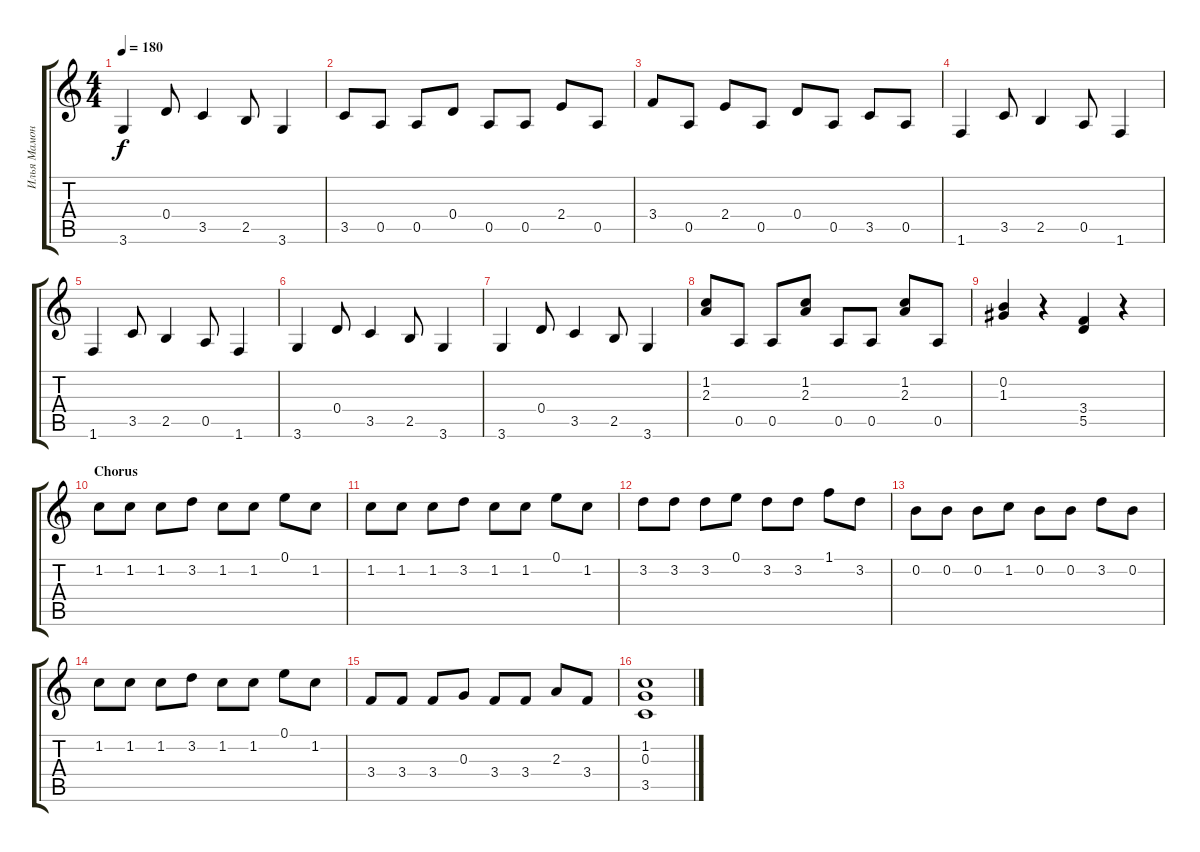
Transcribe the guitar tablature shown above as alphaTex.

\track ("Илья Мамонтов" "Илья Мамон") {instrument distortionguitar}
\staff {score tabs}
\tuning (E4 B3 G3 D3 A2 E2) {hide}
\ts (4 4)
\tempo 180
\clef g2
\ks c
3.6.4{dy f} 0.4.8 3.5.4 2.5.8 3.6.4 |
3.5.8 0.5.8 0.5.8 0.4.8 0.5.8 0.5.8 2.4.8 0.5.8 |
3.4.8 0.5.8 2.4.8 0.5.8 0.4.8 0.5.8 3.5.8 0.5.8 |
1.6.4 3.5.8 2.5.4 0.5.8 1.6.4 |
1.6.4 3.5.8 2.5.4 0.5.8 1.6.4 |
3.6.4 0.4.8 3.5.4 2.5.8 3.6.4 |
3.6.4 0.4.8 3.5.4 2.5.8 3.6.4 |
(1.2 2.3).8 0.5.8 0.5.8 (1.2 2.3).8 0.5.8 0.5.8 (1.2 2.3).8 0.5.8 |
(0.2 1.3).4 r.4 (3.4 5.5).4 r.4 |
\section ("" "Chorus")
1.2.8 1.2.8 1.2.8 3.2.8 1.2.8 1.2.8 0.1.8 1.2.8 |
1.2.8 1.2.8 1.2.8 3.2.8 1.2.8 1.2.8 0.1.8 1.2.8 |
3.2.8 3.2.8 3.2.8 0.1.8 3.2.8 3.2.8 1.1.8 3.2.8 |
0.2.8 0.2.8 0.2.8 1.2.8 0.2.8 0.2.8 3.2.8 0.2.8 |
1.2.8 1.2.8 1.2.8 3.2.8 1.2.8 1.2.8 0.1.8 1.2.8 |
3.4.8 3.4.8 3.4.8 0.3.8 3.4.8 3.4.8 2.3.8 3.4.8 |
(1.2 0.3 3.5).1
